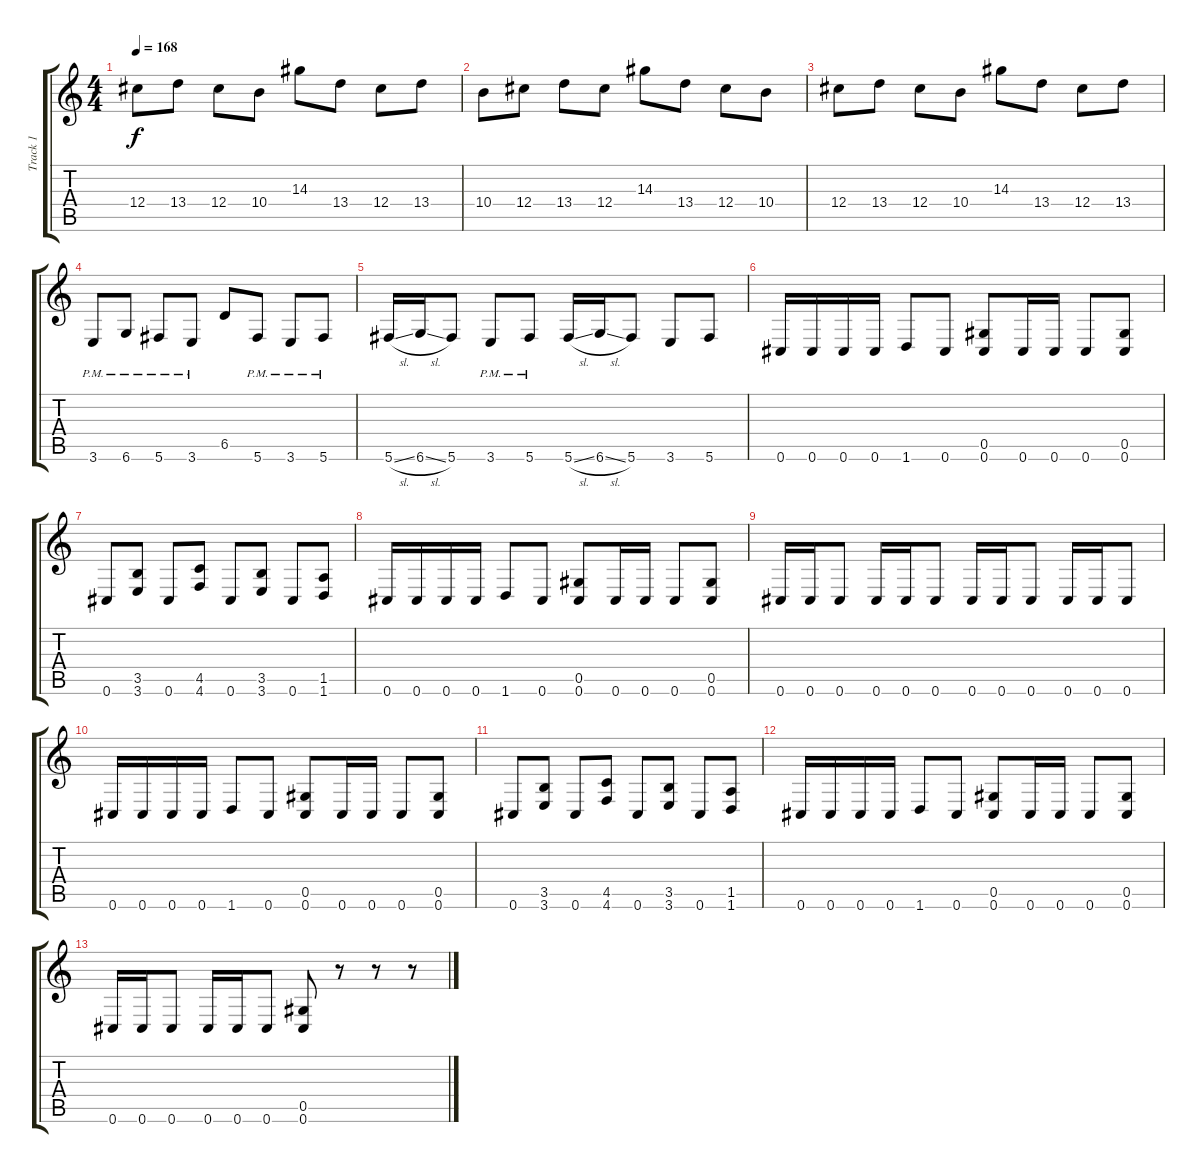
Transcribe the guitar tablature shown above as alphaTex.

\track ("Track 1" "Track 1") {instrument distortionguitar}
\staff {score tabs}
\tuning (Eb4 Bb3 Gb3 Db3 Ab2 Db2) {hide}
\ts (4 4)
\tempo 168
\clef g2
\ks c
12.4.8{dy f} 13.4.8 12.4.8 10.4.8 14.3.8 13.4.8 12.4.8 13.4.8 |
10.4.8 12.4.8 13.4.8 12.4.8 14.3.8 13.4.8 12.4.8 10.4.8 |
12.4.8 13.4.8 12.4.8 10.4.8 14.3.8 13.4.8 12.4.8 13.4.8 |
3.6{pm}.8 6.6{pm}.8 5.6{pm}.8 3.6{pm}.8 6.5.8 5.6{pm}.8 3.6{pm}.8 5.6{pm}.8 |
5.6{sl}.16 6.6{sl}.16 5.6.8 3.6{pm}.8 5.6{pm}.8 5.6{sl}.16 6.6{sl}.16 5.6.8 3.6.8 5.6.8 |
0.6.16 0.6.16 0.6.16 0.6.16 1.6.8 0.6.8 (0.5 0.6).8 0.6.16 0.6.16 0.6.8 (0.5 0.6).8 |
0.6.8 (3.5 3.6).8 0.6.8 (4.5 4.6).8 0.6.8 (3.5 3.6).8 0.6.8 (1.5 1.6).8 |
0.6.16 0.6.16 0.6.16 0.6.16 1.6.8 0.6.8 (0.5 0.6).8 0.6.16 0.6.16 0.6.8 (0.5 0.6).8 |
0.6.16 0.6.16 0.6.8 0.6.16 0.6.16 0.6.8 0.6.16 0.6.16 0.6.8 0.6.16 0.6.16 0.6.8 |
0.6.16 0.6.16 0.6.16 0.6.16 1.6.8 0.6.8 (0.5 0.6).8 0.6.16 0.6.16 0.6.8 (0.5 0.6).8 |
0.6.8 (3.5 3.6).8 0.6.8 (4.5 4.6).8 0.6.8 (3.5 3.6).8 0.6.8 (1.5 1.6).8 |
0.6.16 0.6.16 0.6.16 0.6.16 1.6.8 0.6.8 (0.5 0.6).8 0.6.16 0.6.16 0.6.8 (0.5 0.6).8 |
0.6.16 0.6.16 0.6.8 0.6.16 0.6.16 0.6.8 (0.5 0.6).8 r.8 r.8 r.8
